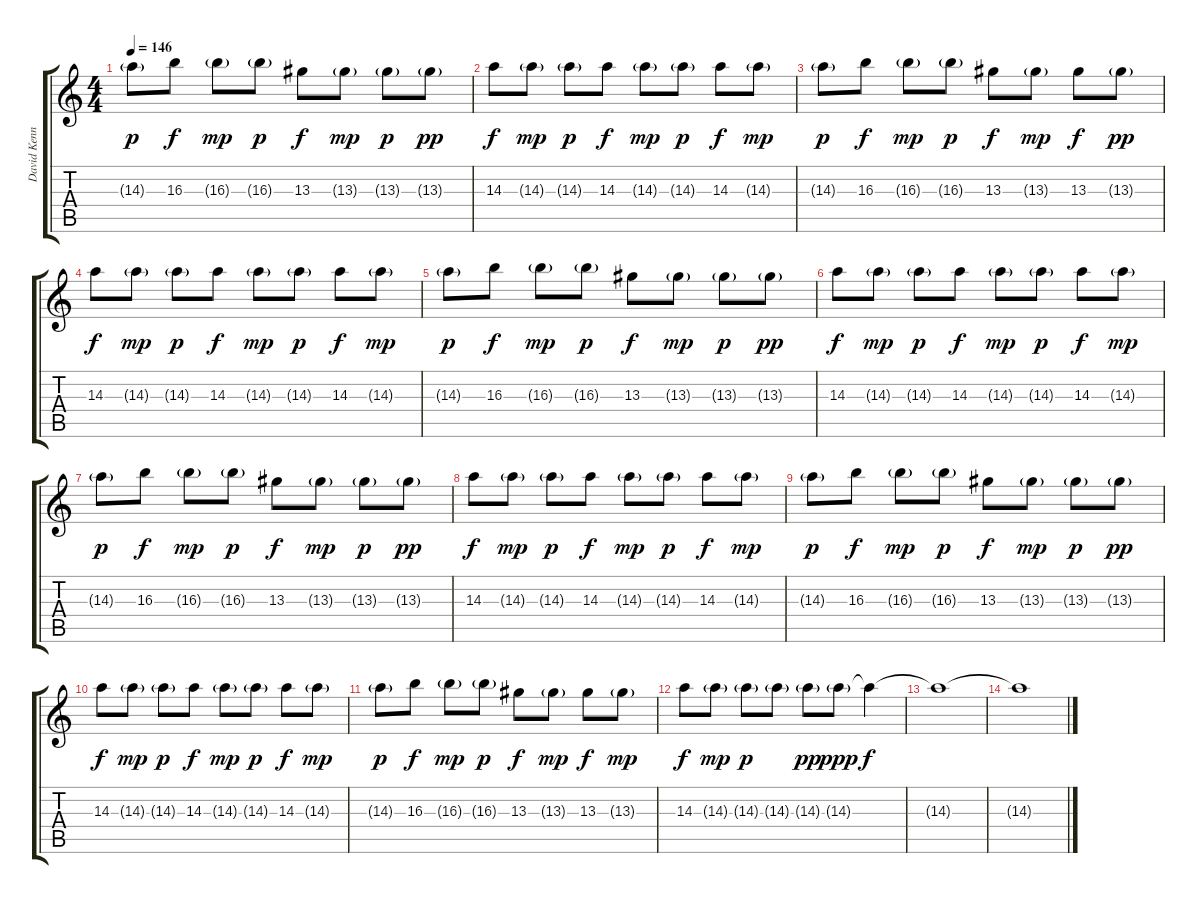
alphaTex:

\track ("David Kennedy" "David Kenn") {instrument distortionguitar}
\staff {score tabs}
\tuning (E4 B3 G3 D3 A2 E2) {hide}
\ts (4 4)
\tempo 146
\clef g2
\ks c
14.3{g}.8{dy p} 16.3.8{dy f} 16.3{g}.8{dy mp} 16.3{g}.8{dy p} 13.3.8{dy f} 13.3{g}.8{dy mp} 13.3{g}.8{dy p} 13.3{g}.8{dy pp} |
14.3.8{dy f} 14.3{g}.8{dy mp} 14.3{g}.8{dy p} 14.3.8{dy f} 14.3{g}.8{dy mp} 14.3{g}.8{dy p} 14.3.8{dy f} 14.3{g}.8{dy mp} |
14.3{g}.8{dy p} 16.3.8{dy f} 16.3{g}.8{dy mp} 16.3{g}.8{dy p} 13.3.8{dy f} 13.3{g}.8{dy mp} 13.3.8{dy f} 13.3{g}.8{dy pp} |
14.3.8{dy f} 14.3{g}.8{dy mp} 14.3{g}.8{dy p} 14.3.8{dy f} 14.3{g}.8{dy mp} 14.3{g}.8{dy p} 14.3.8{dy f} 14.3{g}.8{dy mp} |
14.3{g}.8{dy p} 16.3.8{dy f} 16.3{g}.8{dy mp} 16.3{g}.8{dy p} 13.3.8{dy f} 13.3{g}.8{dy mp} 13.3{g}.8{dy p} 13.3{g}.8{dy pp} |
14.3.8{dy f} 14.3{g}.8{dy mp} 14.3{g}.8{dy p} 14.3.8{dy f} 14.3{g}.8{dy mp} 14.3{g}.8{dy p} 14.3.8{dy f} 14.3{g}.8{dy mp} |
14.3{g}.8{dy p} 16.3.8{dy f} 16.3{g}.8{dy mp} 16.3{g}.8{dy p} 13.3.8{dy f} 13.3{g}.8{dy mp} 13.3{g}.8{dy p} 13.3{g}.8{dy pp} |
14.3.8{dy f} 14.3{g}.8{dy mp} 14.3{g}.8{dy p} 14.3.8{dy f} 14.3{g}.8{dy mp} 14.3{g}.8{dy p} 14.3.8{dy f} 14.3{g}.8{dy mp} |
14.3{g}.8{dy p} 16.3.8{dy f} 16.3{g}.8{dy mp} 16.3{g}.8{dy p} 13.3.8{dy f} 13.3{g}.8{dy mp} 13.3{g}.8{dy p} 13.3{g}.8{dy pp} |
14.3.8{dy f} 14.3{g}.8{dy mp} 14.3{g}.8{dy p} 14.3.8{dy f} 14.3{g}.8{dy mp} 14.3{g}.8{dy p} 14.3.8{dy f} 14.3{g}.8{dy mp} |
14.3{g}.8{dy p} 16.3.8{dy f} 16.3{g}.8{dy mp} 16.3{g}.8{dy p} 13.3.8{dy f} 13.3{g}.8{dy mp} 13.3.8{dy f} 13.3{g}.8{dy mp} |
14.3.8{dy f} 14.3{g}.8{dy mp} 14.3{g}.8{dy p} 14.3{g}.8 14.3{g}.8{dy pp} 14.3{g}.8{dy ppp} 14.3{t}.4{dy f} |
14.3{t}.1 |
14.3{t}.1
